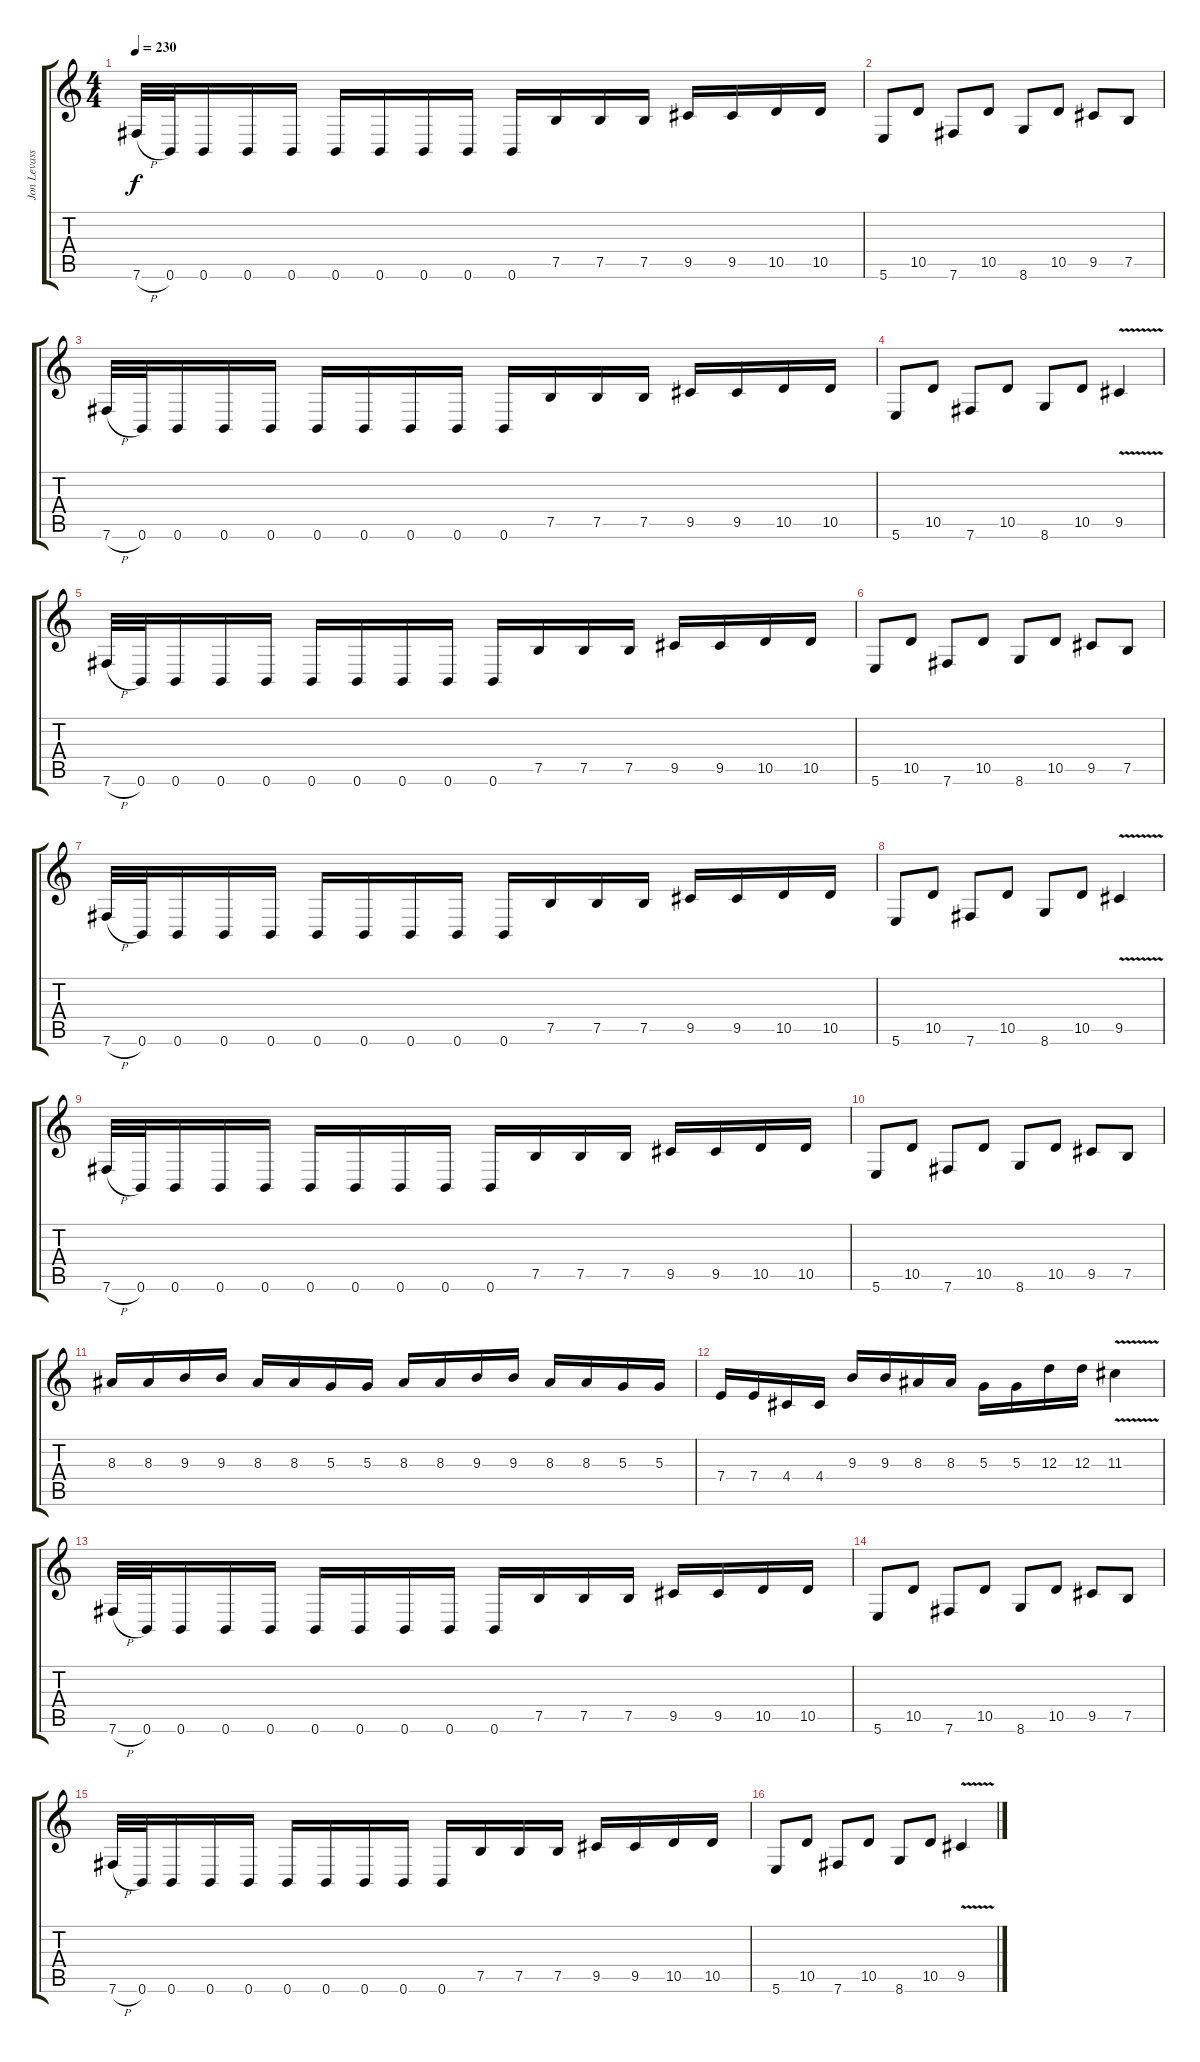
\track ("Jon Levasseur" "Jon Levass") {instrument distortionguitar}
\staff {score tabs}
\tuning (B3 Gb3 D3 A2 E2 B1) {hide}
\ts (4 4)
\tempo 230
\clef g2
\ks c
7.6{h}.32{dy f} 0.6.32 0.6.16 0.6.16 0.6.16 0.6.16 0.6.16 0.6.16 0.6.16 0.6.16 7.5.16 7.5.16 7.5.16 9.5.16 9.5.16 10.5.16 10.5.16 |
5.6.8 10.5.8 7.6.8 10.5.8 8.6.8 10.5.8 9.5.8 7.5.8 |
7.6{h}.32 0.6.32 0.6.16 0.6.16 0.6.16 0.6.16 0.6.16 0.6.16 0.6.16 0.6.16 7.5.16 7.5.16 7.5.16 9.5.16 9.5.16 10.5.16 10.5.16 |
5.6.8 10.5.8 7.6.8 10.5.8 8.6.8 10.5.8 9.5{v}.4 |
7.6{h}.32 0.6.32 0.6.16 0.6.16 0.6.16 0.6.16 0.6.16 0.6.16 0.6.16 0.6.16 7.5.16 7.5.16 7.5.16 9.5.16 9.5.16 10.5.16 10.5.16 |
5.6.8 10.5.8 7.6.8 10.5.8 8.6.8 10.5.8 9.5.8 7.5.8 |
7.6{h}.32 0.6.32 0.6.16 0.6.16 0.6.16 0.6.16 0.6.16 0.6.16 0.6.16 0.6.16 7.5.16 7.5.16 7.5.16 9.5.16 9.5.16 10.5.16 10.5.16 |
5.6.8 10.5.8 7.6.8 10.5.8 8.6.8 10.5.8 9.5{v}.4 |
7.6{h}.32 0.6.32 0.6.16 0.6.16 0.6.16 0.6.16 0.6.16 0.6.16 0.6.16 0.6.16 7.5.16 7.5.16 7.5.16 9.5.16 9.5.16 10.5.16 10.5.16 |
5.6.8 10.5.8 7.6.8 10.5.8 8.6.8 10.5.8 9.5.8 7.5.8 |
8.3.16 8.3.16 9.3.16 9.3.16 8.3.16 8.3.16 5.3.16 5.3.16 8.3.16 8.3.16 9.3.16 9.3.16 8.3.16 8.3.16 5.3.16 5.3.16 |
7.4.16 7.4.16 4.4.16 4.4.16 9.3.16 9.3.16 8.3.16 8.3.16 5.3.16 5.3.16 12.3.16 12.3.16 11.3{v}.4 |
7.6{h}.32 0.6.32 0.6.16 0.6.16 0.6.16 0.6.16 0.6.16 0.6.16 0.6.16 0.6.16 7.5.16 7.5.16 7.5.16 9.5.16 9.5.16 10.5.16 10.5.16 |
5.6.8 10.5.8 7.6.8 10.5.8 8.6.8 10.5.8 9.5.8 7.5.8 |
7.6{h}.32 0.6.32 0.6.16 0.6.16 0.6.16 0.6.16 0.6.16 0.6.16 0.6.16 0.6.16 7.5.16 7.5.16 7.5.16 9.5.16 9.5.16 10.5.16 10.5.16 |
5.6.8 10.5.8 7.6.8 10.5.8 8.6.8 10.5.8 9.5{v}.4
